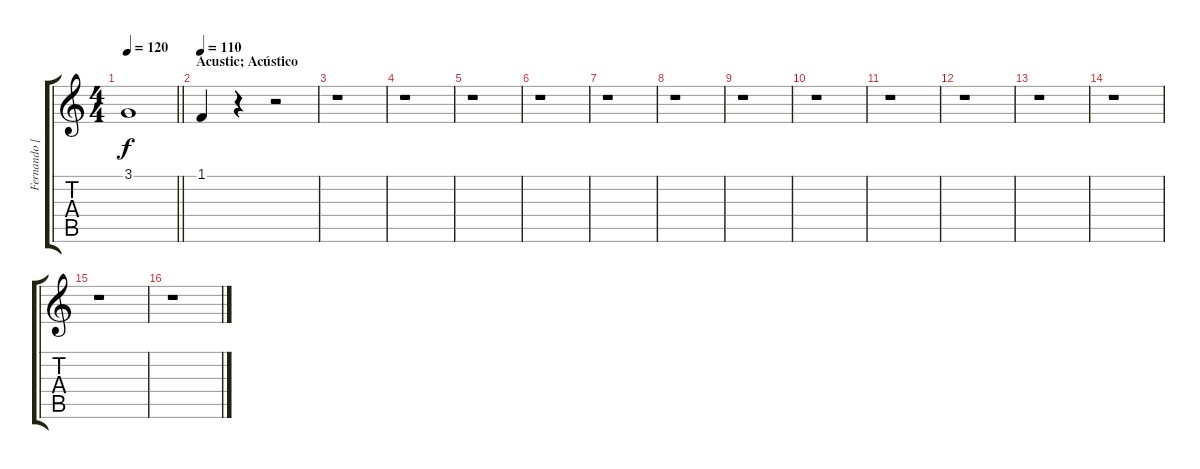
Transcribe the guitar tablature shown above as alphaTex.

\track ("Fernando [Flauta]" "Fernando [") {instrument flute}
\staff {score tabs}
\tuning (E4 B3 G3 D3 A2 E2) {hide}
\ts (4 4)
\tempo 120
\clef g2
\barLineRight lightlight
\ks c
3.1.1{dy f} |
\section ("" "Acustic; Acústico")
\tempo 110
1.1.4 r.4 r.2 |
r.1 |
r.1 |
r.1 |
r.1 |
r.1 |
r.1 |
r.1 |
r.1 |
r.1 |
r.1 |
r.1 |
r.1 |
r.1 |
r.1
